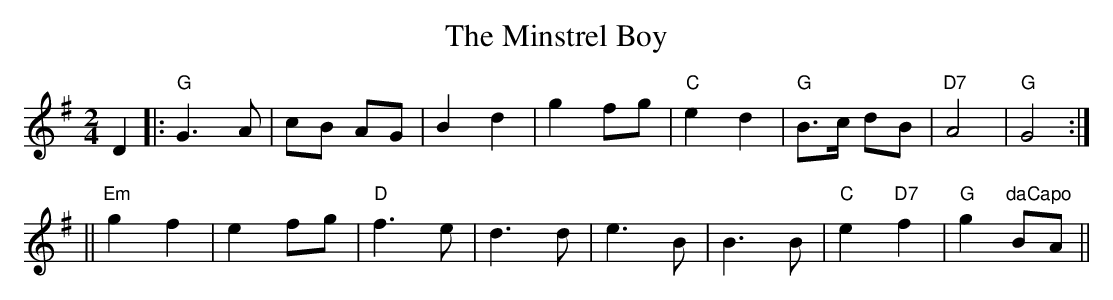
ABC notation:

X:1
T: The Minstrel Boy
M: 2/4
L: 1/8
K: G
D2 |: "G"G3 A | cB AG | B2 d2 | g2 fg | "C"e2 d2 | "G"B>c dB | "D7"A4 | "G"G4 :|
   || "Em"g2 f2 | e2 fg | "D"f3 e | d3 d | e3 B | B3 B | "C"e2 "D7"f2 | "G"g2 "daCapo"BA ||
